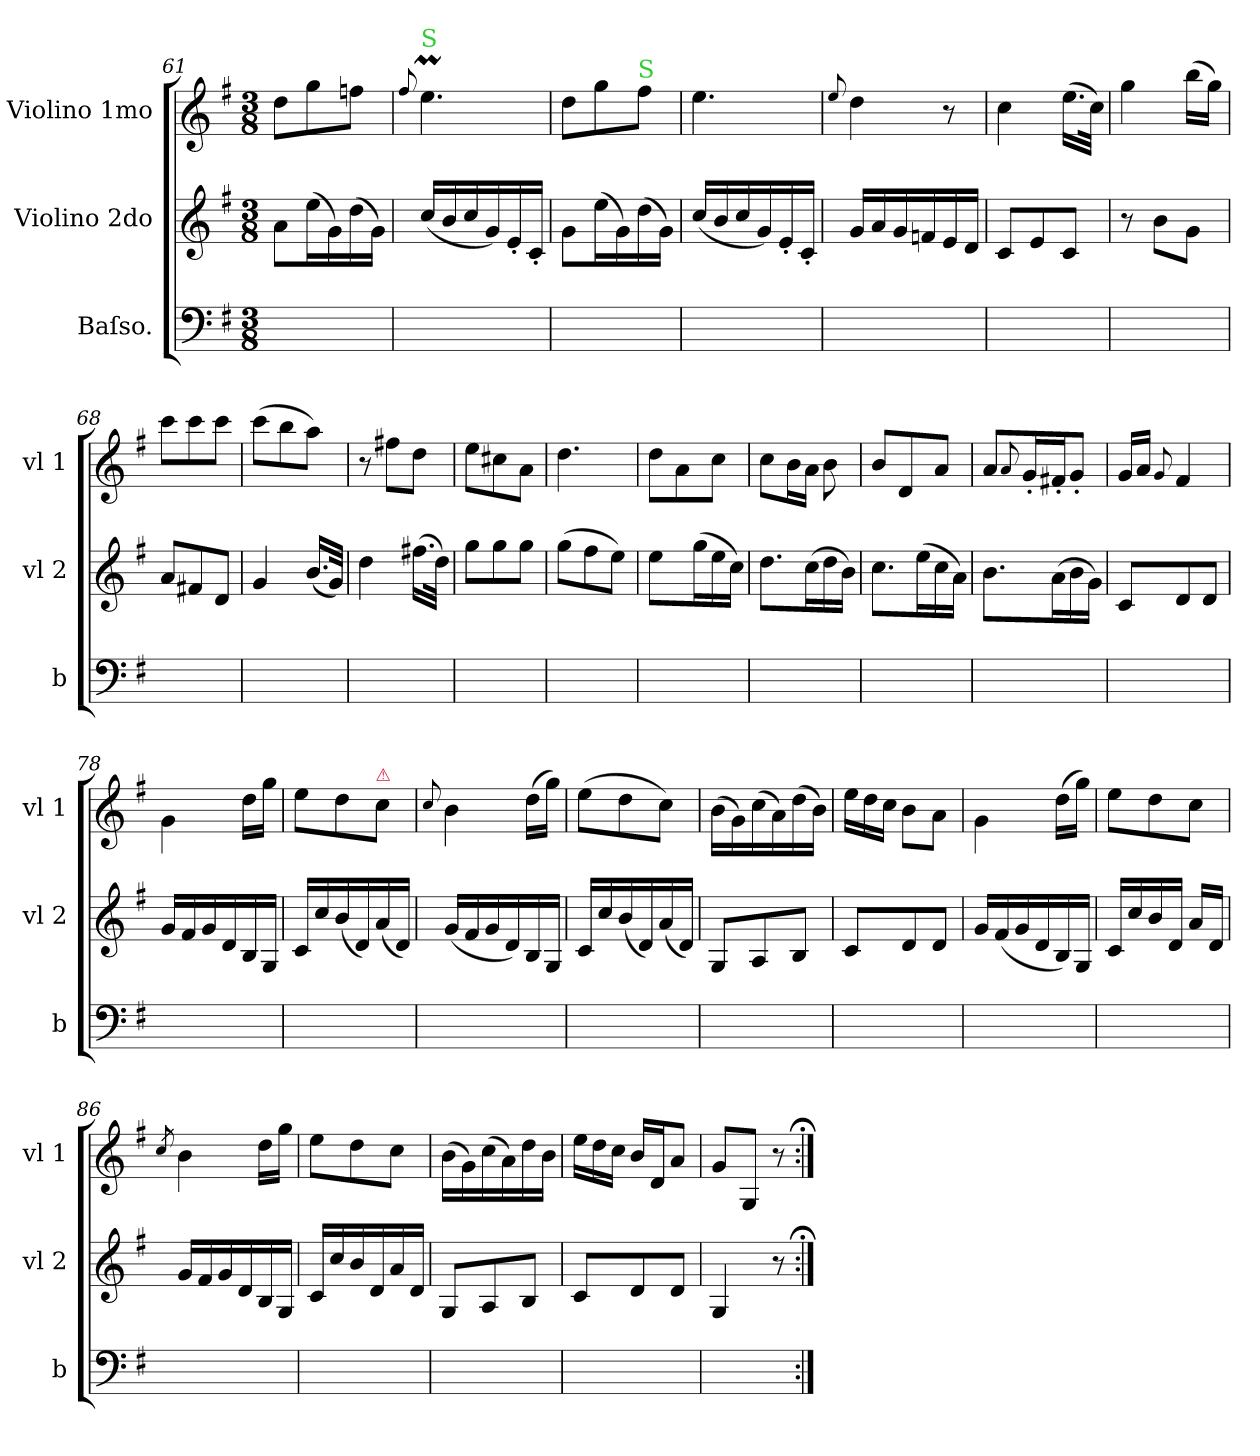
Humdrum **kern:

**kern	**kern	**kern
*part3	*part2	*part1
*staff3	*staff2	*staff1
*I"Baſso.	*I"Violino 2do	*I"Violino 1mo
*I'b	*I'vl 2	*I'vl 1
*clefF4	*clefG2	*clefG2
*k[f#]	*k[f#]	*k[f#]
*G:	*G:	*G:
*M3/8	*M3/8	*M3/8
=61	=61	=61
4.ryy	8a\L	8dd\L
.	(16ee\L	8gg\
.	16g\)	.
.	(16dd\	8ffn\J
.	16g\JJ)	.
=62	=62	=62
.	.	8qqff#/
!	!	!LO:TX:a:color=limegreen:t=S
4.ryy	(16cc/LL	4.eeM\
.	16b/	.
.	16cc/	.
.	16g/)	.
.	16e'/	.
.	16c'/JJ	.
=63	=63	=63
4.ryy	8g\L	8dd\L
.	(16ee\L	8gg\
.	16g\)	.
!	!	!LO:TX:a:color=limegreen:t=S
.	(16dd\	8ff#\J
.	16g\JJ)	.
=64	=64	=64
4.ryy	(16cc/LL	4.ee\
.	16b/	.
.	16cc/	.
.	16g/)	.
.	16e'/	.
.	16c'/JJ	.
=65	=65	=65
.	.	8qqee/
4.ryy	16g/LL	4dd\
.	16a/	.
.	16g/	.
.	16fn/	.
.	16e/	8r
.	16d/JJ	.
=66	=66	=66
4.ryy	8c/L	4cc\
.	8e/	.
.	8c/J	(16.ee\LL
.	.	32cc\JJk)
=67	=67	=67
4.ryy	8r	4gg\
.	8b\L	.
.	8g\J	(16bb\LL
.	.	16gg\JJ)
=68	=68	=68
4.ryy	8a/L	8ccc\L
.	8f#X/	8ccc\
.	8d/J	8ccc\J
=69	=69	=69
4.ryy	4g/	(8ccc\L
.	.	8bb\
.	(16.b/LL	8aa\J)
.	32g/JJk)	.
=70	=70	=70
4.ryy	4dd\	8r
.	.	8ff#X\L
.	(16.ff#X\LL	8dd\J
.	32dd\JJk)	.
=71	=71	=71
4.ryy	8gg\L	8ee\L
.	8gg\	8cc#X\
.	8gg\J	8a\J
=72	=72	=72
4.ryy	(8gg\L	4.dd\
.	8ff#\	.
.	8ee\J)	.
=73	=73	=73
!	!LO:N:vis=8	!
4.ryy	8.ee\L	8dd\L
.	.	8a\
.	(16gg\L	.
.	16ee\	8cc\J
.	16cc\JJ)	.
=74	=74	=74
4.ryy	8.dd\L	8cc\L
.	.	16b\L
.	(16cc\L	16a\JJ
.	16dd\	8b\
.	16b\JJ)	.
=75	=75	=75
4.ryy	8.cc\L	8b/L
.	.	8d/
.	(16ee\L	.
.	16cc\	8a/J
.	16a\JJ)	.
=76	=76	=76
4.ryy	8.b\L	8a/L
.	.	8qqa/
.	.	16g'/L
.	(16a\L	16f#X'/J
.	16b\	8g'/J
.	16g\JJ)	.
=77	=77	=77
4.ryy	8c/L	16g/LL
.	.	16a/JJ
.	.	8qqg/
.	8d/	4f#/
.	8d/J	.
=78	=78	=78
4.ryy	16g/LL	4g\
.	16f#/	.
.	16g/	.
.	16d/	.
.	16B/	16dd\LL
.	16G/JJ	16gg\JJ
=79	=79	=79
4.ryy	16c/LL	8ee\L
.	16cc/	.
.	(16b/	8dd\
.	16d/)	.
!	!	!LO:TX:a:color=crimson:t=⚠
.	(16a/	8cc\J
.	16d/JJ)	.
=80	=80	=80
.	.	8qqcc/
4.ryy	(16g/LL	4b\
.	16f#/	.
.	16g/	.
.	16d/)	.
.	16B/	(16dd\LL
.	16G/JJ	16gg\JJ)
=81	=81	=81
4.ryy	16c/LL	(8ee\L
.	16cc/	.
.	(16b/	8dd\
.	16d/)	.
.	(16a/	8cc\J)
.	16d/JJ)	.
=82	=82	=82
4.ryy	8G/L	(16b\LL
.	.	16g\)
.	8A/	(16cc\
.	.	16a\)
.	8B/J	(16dd\
.	.	16b\JJ)
=83	=83	=83
*	*	*Xtuplet
4.ryy	8c/L	24ee\LL
.	.	24dd\
.	.	24cc\JJ
.	8d/	8b\L
.	8d/J	8a\J
=84	=84	=84
4.ryy	16g/LL	4g\
.	(16f#/	.
.	16g/	.
.	16d/	.
.	16B/)	(16dd\LL
.	16G/JJ	16gg\JJ)
=85	=85	=85
4.ryy	16c/LL	8ee\L
.	16cc/	.
.	16b/	8dd\
.	16d/JJ	.
.	16a/LL	8cc\J
.	16d/JJ	.
=86	=86	=86
.	.	8qcc/
4.ryy	16g/LL	4b\
.	16f#/	.
.	16g/	.
.	16d/	.
.	16B/	16dd\LL
.	16G/JJ	16gg\JJ
=87	=87	=87
4.ryy	16c/LL	8ee\L
.	16cc/	.
.	16b/	8dd\
.	16d/	.
.	16a/	8cc\J
.	16d/JJ	.
=88	=88	=88
4.ryy	8G/L	(16b\LL
.	.	16g\)
.	8A/	(16cc\
.	.	16a\)
.	8B/J	16dd\
.	.	16b\JJ
=89	=89	=89
4.ryy	8c/L	24ee\LL
.	.	24dd\
.	.	24cc\JJ
.	8d/	16b/LL
.	.	16d/J
.	8d/J	8a/J
=90	=90	=90
4.ryy	4G/	8g/L
.	.	8G/J
.	8r	8r
=:|!	=:|!;	=:|!;
*-	*-	*-
